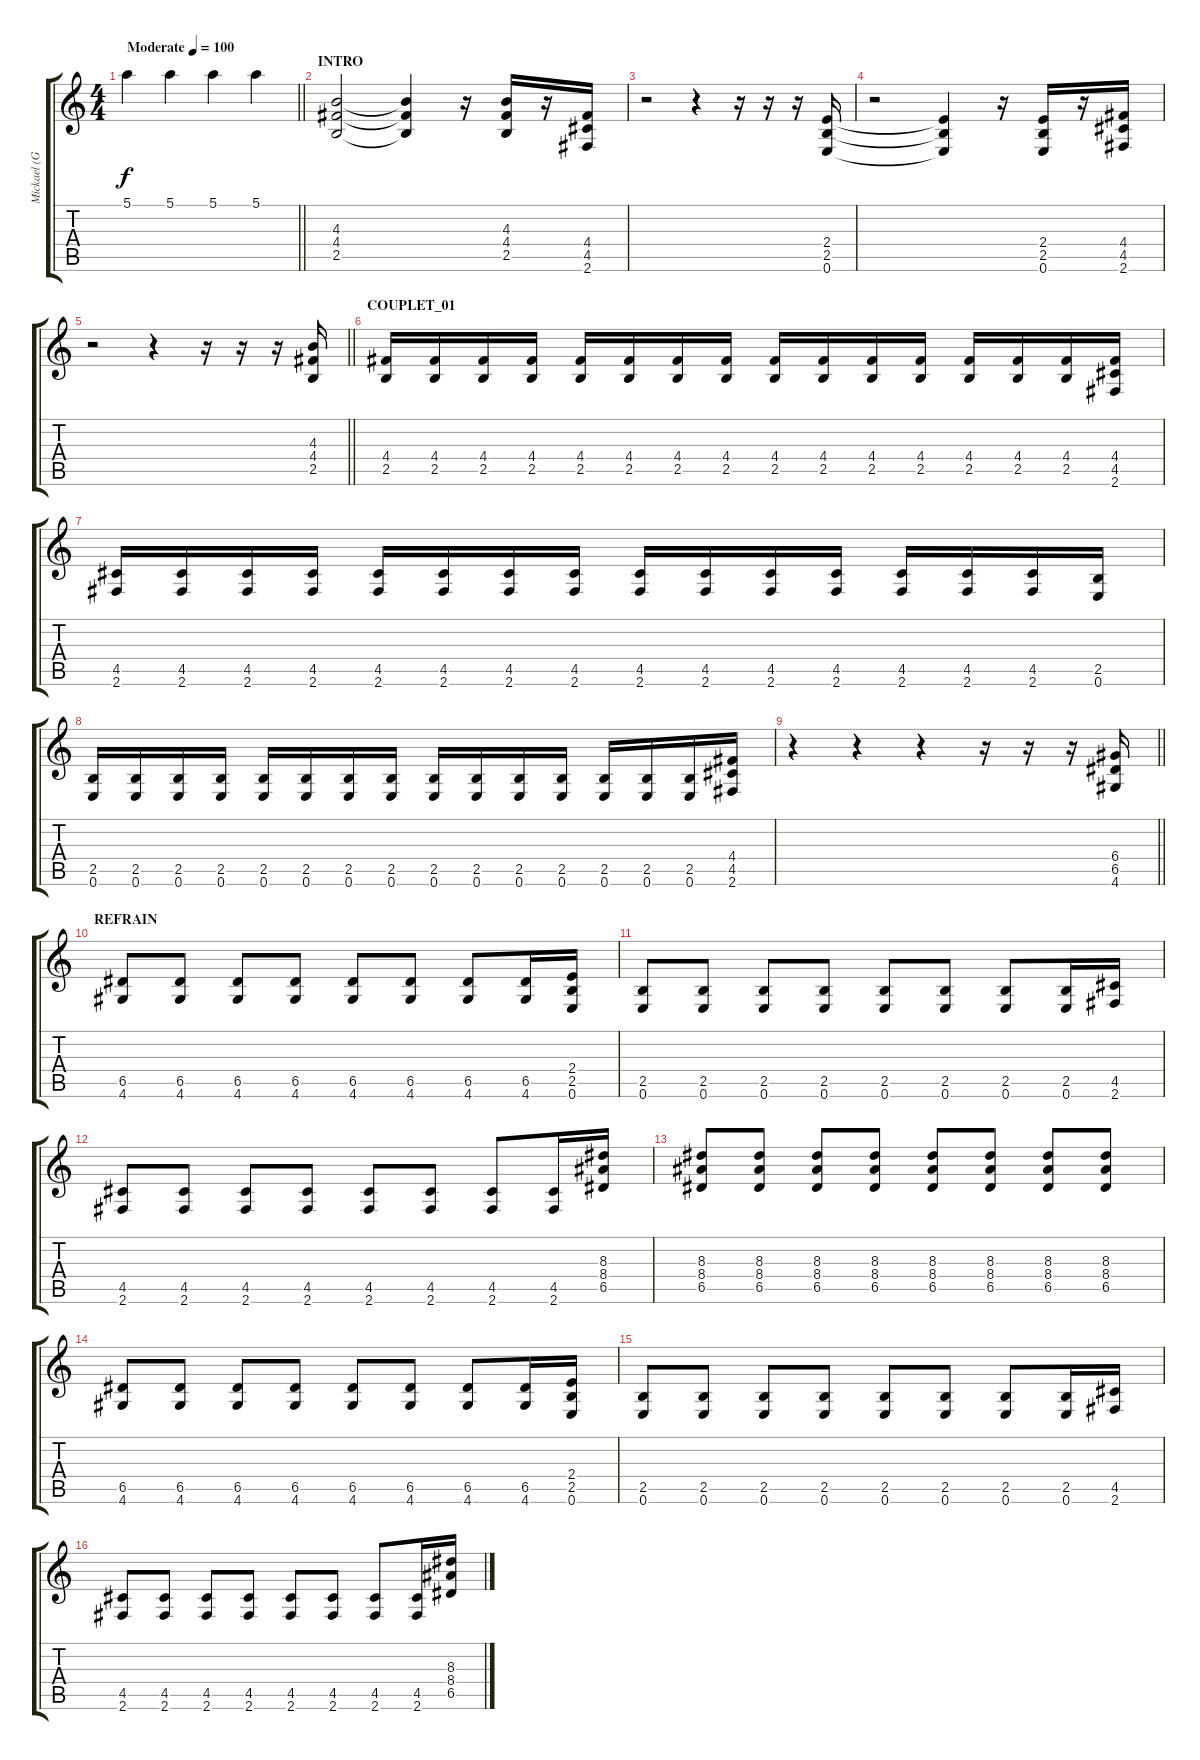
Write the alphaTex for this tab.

\track ("Mickael (Guitare_01)" "Mickael (G") {instrument distortionguitar}
\staff {score tabs}
\tuning (E4 B3 G3 D3 A2 E2) {hide}
\ts (4 4)
\tempo (100 "Moderate")
\clef g2
\barLineRight lightlight
\ks c
5.1.4{dy f instrument distortionguitar} 5.1.4 5.1.4 5.1.4 |
\section ("" "INTRO")
(4.3 4.4 2.5).2 (4.3{t} 4.4{t} 2.5{t}).4 r.16 (4.3 4.4 2.5).16 r.16 (4.4 4.5 2.6).16 |
r.2 r.4 r.16 r.16 r.16 (2.4 2.5 0.6).16 |
r.2 (2.4{t} 2.5{t} 0.6{t}).4 r.16 (2.4 2.5 0.6).16 r.16 (4.4 4.5 2.6).16 |
\barLineRight lightlight
r.2 r.4 r.16 r.16 r.16 (4.3 4.4 2.5).16 |
\section ("" "COUPLET_01")
(4.4 2.5).16 (4.4 2.5).16 (4.4 2.5).16 (4.4 2.5).16 (4.4 2.5).16 (4.4 2.5).16 (4.4 2.5).16 (4.4 2.5).16 (4.4 2.5).16 (4.4 2.5).16 (4.4 2.5).16 (4.4 2.5).16 (4.4 2.5).16 (4.4 2.5).16 (4.4 2.5).16 (4.4 4.5 2.6).16 |
(4.5 2.6).16 (4.5 2.6).16 (4.5 2.6).16 (4.5 2.6).16 (4.5 2.6).16 (4.5 2.6).16 (4.5 2.6).16 (4.5 2.6).16 (4.5 2.6).16 (4.5 2.6).16 (4.5 2.6).16 (4.5 2.6).16 (4.5 2.6).16 (4.5 2.6).16 (4.5 2.6).16 (2.5 0.6).16 |
(2.5 0.6).16 (2.5 0.6).16 (2.5 0.6).16 (2.5 0.6).16 (2.5 0.6).16 (2.5 0.6).16 (2.5 0.6).16 (2.5 0.6).16 (2.5 0.6).16 (2.5 0.6).16 (2.5 0.6).16 (2.5 0.6).16 (2.5 0.6).16 (2.5 0.6).16 (2.5 0.6).16 (4.4 4.5 2.6).16 |
\barLineRight lightlight
r.4 r.4 r.4 r.16 r.16 r.16 (6.4 6.5 4.6).16 |
\section ("" "REFRAIN")
(6.5 4.6).8 (6.5 4.6).8 (6.5 4.6).8 (6.5 4.6).8 (6.5 4.6).8 (6.5 4.6).8 (6.5 4.6).8 (6.5 4.6).16 (2.4 2.5 0.6).16 |
(2.5 0.6).8 (2.5 0.6).8 (2.5 0.6).8 (2.5 0.6).8 (2.5 0.6).8 (2.5 0.6).8 (2.5 0.6).8 (2.5 0.6).16 (4.5 2.6).16 |
(4.5 2.6).8 (4.5 2.6).8 (4.5 2.6).8 (4.5 2.6).8 (4.5 2.6).8 (4.5 2.6).8 (4.5 2.6).8 (4.5 2.6).16 (8.3 8.4 6.5).16 |
(8.3 8.4 6.5).8 (8.3 8.4 6.5).8 (8.3 8.4 6.5).8 (8.3 8.4 6.5).8 (8.3 8.4 6.5).8 (8.3 8.4 6.5).8 (8.3 8.4 6.5).8 (8.3 8.4 6.5).8 |
(6.5 4.6).8 (6.5 4.6).8 (6.5 4.6).8 (6.5 4.6).8 (6.5 4.6).8 (6.5 4.6).8 (6.5 4.6).8 (6.5 4.6).16 (2.4 2.5 0.6).16 |
(2.5 0.6).8 (2.5 0.6).8 (2.5 0.6).8 (2.5 0.6).8 (2.5 0.6).8 (2.5 0.6).8 (2.5 0.6).8 (2.5 0.6).16 (4.5 2.6).16 |
(4.5 2.6).8 (4.5 2.6).8 (4.5 2.6).8 (4.5 2.6).8 (4.5 2.6).8 (4.5 2.6).8 (4.5 2.6).8 (4.5 2.6).16 (8.3 8.4 6.5).16
